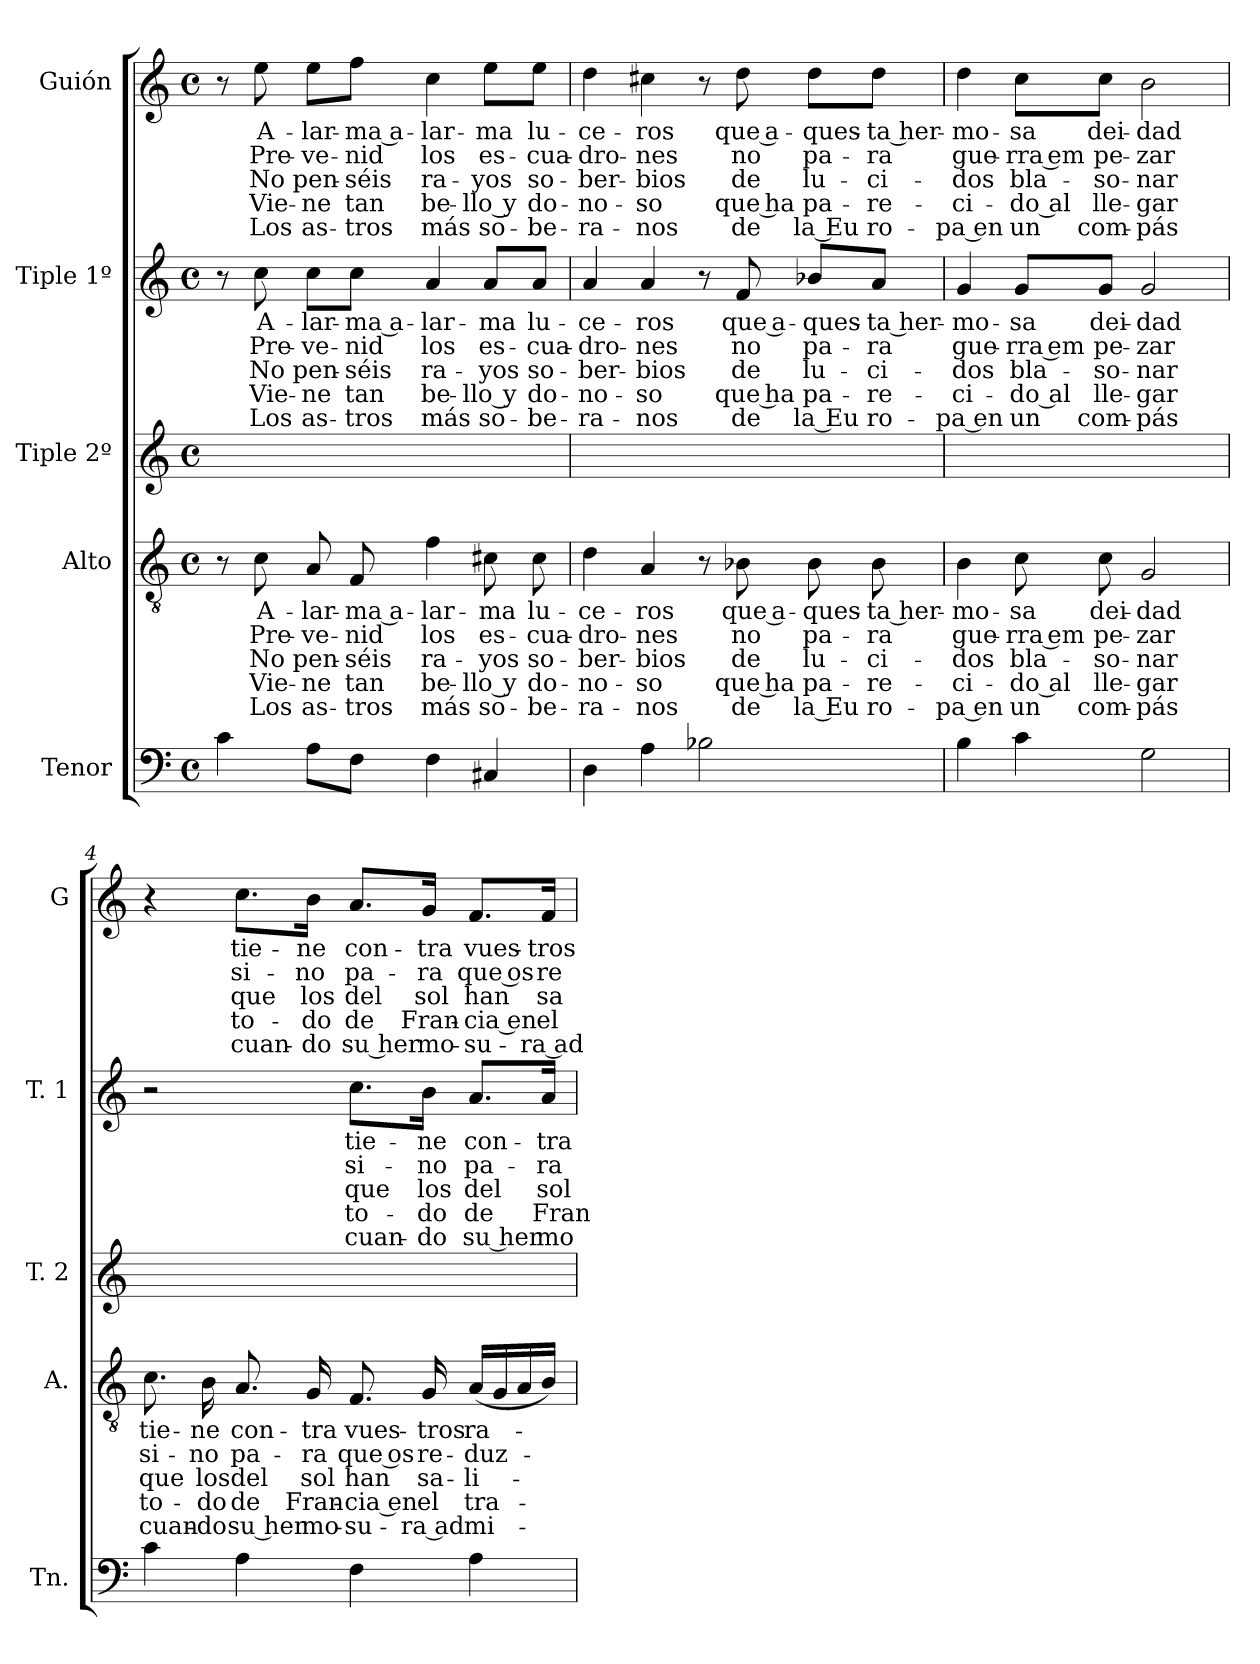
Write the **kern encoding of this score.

**kern	**kern	**text	**text	**text	**text	**text	**kern	**kern	**text	**text	**text	**text	**text	**kern	**text	**text	**text	**text	**text
*part5	*part4	*part4	*part4	*part4	*part4	*part4	*part3	*part2	*part2	*part2	*part2	*part2	*part2	*part1	*part1	*part1	*part1	*part1	*part1
*staff5	*staff4	*staff4	*staff4	*staff4	*staff4	*staff4	*staff3	*staff2	*staff2	*staff2	*staff2	*staff2	*staff2	*staff1	*staff1	*staff1	*staff1	*staff1	*staff1
*I"Tenor	*I"Alto	*	*	*	*	*	*I"Tiple 2º	*I"Tiple 1º	*	*	*	*	*	*I"Guión	*	*	*	*	*
*I'Tn.	*I'A.	*	*	*	*	*	*I'T. 2	*I'T. 1	*	*	*	*	*	*I'G	*	*	*	*	*
*clefF4	*clefGv2	*	*	*	*	*	*clefG2	*clefG2	*	*	*	*	*	*clefG2	*	*	*	*	*
*M4/4	*M4/4	*	*	*	*	*	*M4/4	*M4/4	*	*	*	*	*	*M4/4	*	*	*	*	*
*met(c)	*met(c)	*	*	*	*	*	*met(c)	*met(c)	*	*	*	*	*	*met(c)	*	*	*	*	*
=1	=1	=1	=1	=1	=1	=1	=1	=1	=1	=1	=1	=1	=1	=1	=1	=1	=1	=1	=1
4c	8r	.	.	.	.	.	1ryy	8r	.	.	.	.	.	8r	.	.	.	.	.
.	8c	A-	Pre-	No	Vie-	Los	.	8cc	A-	Pre-	No	Vie-	Los	8ee	A-	Pre-	No	Vie-	Los
8A\L	8A	-lar-	-ve-	pen-	-ne	as-	.	8cc\L	-lar-	-ve-	pen-	-ne	as-	8ee\L	-lar-	-ve-	pen-	-ne	as-
8F\J	8F	-ma a-	-nid	-séis	tan	-tros	.	8cc\J	-ma a-	-nid	-séis	tan	-tros	8ff\J	-ma a-	-nid	-séis	tan	-tros
4F	4f	-lar-	los	ra-	be-	más	.	4a	-lar-	los	ra-	be-	más	4cc	-lar-	los	ra-	be-	más
4C#X	8c#X	-ma	es-	-yos	-llo y	so-	.	8a/L	-ma	es-	-yos	-llo y	so-	8ee\L	-ma	es-	-yos	-llo y	so-
.	8c#	lu-	-cua-	so-	do-	-be-	.	8a/J	lu-	-cua-	so-	do-	-be-	8ee\J	lu-	-cua-	so-	do-	-be-
=2	=2	=2	=2	=2	=2	=2	=2	=2	=2	=2	=2	=2	=2	=2	=2	=2	=2	=2	=2
4D	4d	-ce-	-dro-	-ber-	-no-	-ra-	1ryy	4a	-ce-	-dro-	-ber-	-no-	-ra-	4dd	-ce-	-dro-	-ber-	-no-	-ra-
4A	4A	-ros	-nes	-bios	-so	-nos	.	4a	-ros	-nes	-bios	-so	-nos	4cc#X	-ros	-nes	-bios	-so	-nos
2B-X	8r	.	.	.	.	.	.	8r	.	.	.	.	.	8r	.	.	.	.	.
.	8B-X	que a-	no	de	que ha	de	.	8f	que a-	no	de	que ha	de	8dd	que a-	no	de	que ha	de
.	8B-	-ques-	pa-	lu-	pa-	la Eu	.	8b-X/L	-ques-	pa-	lu-	pa-	la Eu	8dd\L	-ques-	pa-	lu-	pa-	la Eu
.	8B-	-ta her-	-ra	-ci-	-re-	-ro-	.	8a/J	-ta her-	-ra	-ci-	-re-	-ro-	8dd\J	-ta her-	-ra	-ci-	-re-	-ro-
=3	=3	=3	=3	=3	=3	=3	=3	=3	=3	=3	=3	=3	=3	=3	=3	=3	=3	=3	=3
4B	4B	-mo-	gue-	-dos	-ci-	-pa en	1ryy	4g	-mo-	gue-	-dos	-ci-	-pa en	4dd	-mo-	gue-	-dos	-ci-	-pa en
4c	8c	-sa	-rra em	bla-	-do al	un	.	8g/L	-sa	-rra em	bla-	-do al	un	8cc\L	-sa	-rra em	bla-	-do al	un
.	8c	dei-	-pe-	-so-	lle-	com-	.	8g/J	dei-	-pe-	-so-	lle-	com-	8cc\J	dei-	-pe-	-so-	lle-	com-
2G	2G	-dad	-zar	-nar	-gar	-pás	.	2g	-dad	-zar	-nar	-gar	-pás	2b	-dad	-zar	-nar	-gar	-pás
=4	=4	=4	=4	=4	=4	=4	=4	=4	=4	=4	=4	=4	=4	=4	=4	=4	=4	=4	=4
4c	8.c	tie-	si-	que	to-	cuan-	1ryy	2r	.	.	.	.	.	4r	.	.	.	.	.
.	16B	-ne	-no	los	-do	-do	.	.	.	.	.	.	.	.	.	.	.	.	.
4A	8.A	con-	pa-	del	de	su her	.	.	.	.	.	.	.	8.cc\L	tie-	si-	que	to-	cuan-
.	16G	-tra	-ra	sol	Fran-	-mo-	.	.	.	.	.	.	.	16b\Jk	-ne	-no	los	-do	-do
4F	8.F	vues-	que os	han	-cia en	-su-	.	8.cc\L	tie-	si-	que	to-	cuan-	8.a/L	con-	pa-	del	de	su her
.	16G	-tros	-re-	sa-	el	-ra ad	.	16b\Jk	-ne	-no	los	-do	-do	16g/Jk	-tra	-ra	sol	Fran-	-mo-
4A	(16ALL	ra-	-duz-	-li-	tra-	-mi-	.	8.a/L	con-	pa-	del	de	su her	8.f/L	vues-	que os	han	-cia en	-su-
.	16G	.	.	.	.	.	.	.	.	.	.	.	.	.	.	.	.	.	.
.	16A	.	.	.	.	.	.	.	.	.	.	.	.	.	.	.	.	.	.
.	16BJJ)	.	.	.	.	.	.	16a/Jk	-tra	-ra	sol	Fran-	-mo-	16f/Jk	-tros	-re-	sa-	el	-ra ad
=	=	=	=	=	=	=	=	=	=	=	=	=	=	=	=	=	=	=	=
*-	*-	*-	*-	*-	*-	*-	*-	*-	*-	*-	*-	*-	*-	*-	*-	*-	*-	*-	*-
